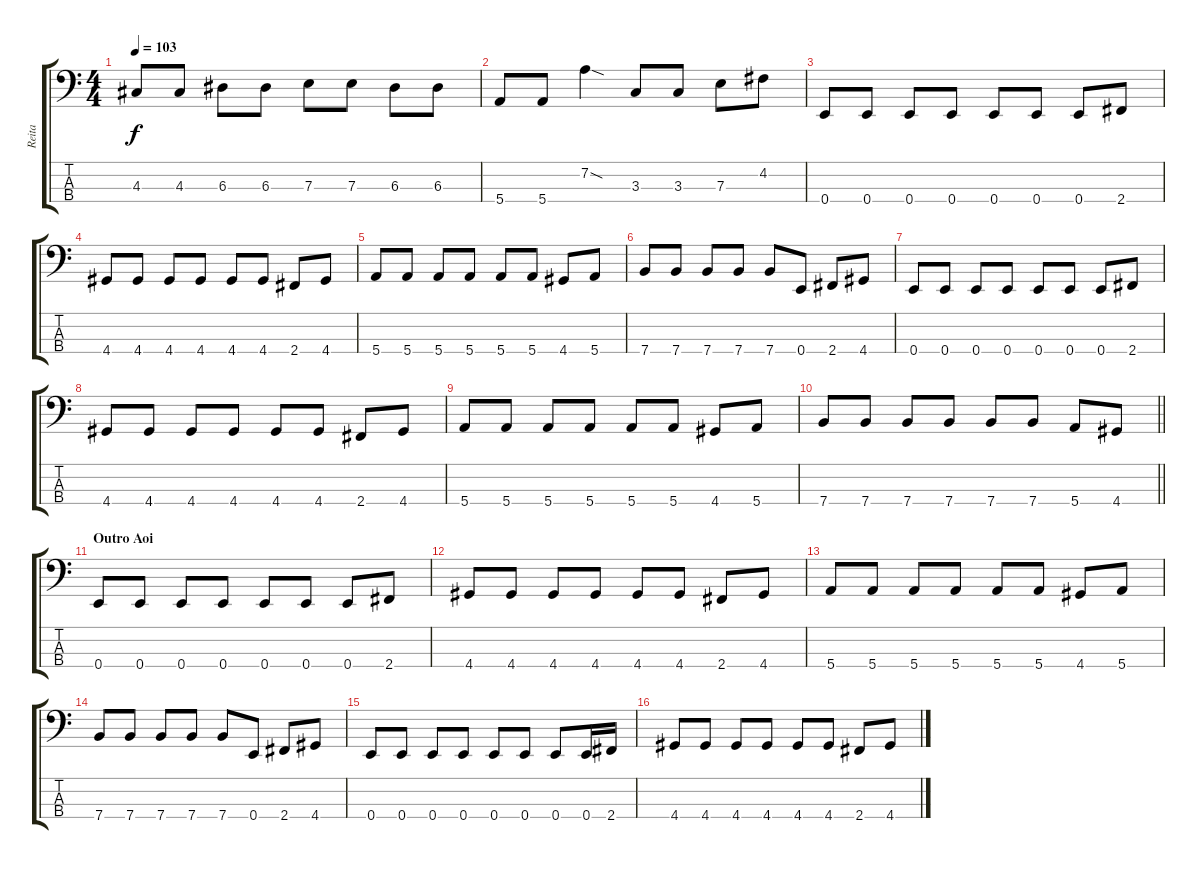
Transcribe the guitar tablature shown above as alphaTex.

\track ("Reita" "Reita") {instrument electricbassfinger}
\staff {score tabs}
\tuning (G2 D2 A1 E1) {hide}
\ts (4 4)
\tempo 103
\clef f4
\ks c
4.3{t}.8{dy f} 4.3.8 6.3.8 6.3.8 7.3.8 7.3.8 6.3.8 6.3.8 |
5.4.8 5.4.8 7.2{sod}.4 3.3.8 3.3.8 7.3.8 4.2.8 |
0.4.8 0.4.8 0.4.8 0.4.8 0.4.8 0.4.8 0.4.8 2.4.8 |
4.4.8 4.4.8 4.4.8 4.4.8 4.4.8 4.4.8 2.4.8 4.4.8 |
5.4.8 5.4.8 5.4.8 5.4.8 5.4.8 5.4.8 4.4.8 5.4.8 |
7.4.8 7.4.8 7.4.8 7.4.8 7.4.8 0.4.8 2.4.8 4.4.8 |
0.4.8 0.4.8 0.4.8 0.4.8 0.4.8 0.4.8 0.4.8 2.4.8 |
4.4.8 4.4.8 4.4.8 4.4.8 4.4.8 4.4.8 2.4.8 4.4.8 |
5.4.8 5.4.8 5.4.8 5.4.8 5.4.8 5.4.8 4.4.8 5.4.8 |
\barLineRight lightlight
7.4.8 7.4.8 7.4.8 7.4.8 7.4.8 7.4.8 5.4.8 4.4.8 |
\section ("" "Outro Aoi")
0.4.8 0.4.8 0.4.8 0.4.8 0.4.8 0.4.8 0.4.8 2.4.8 |
4.4.8 4.4.8 4.4.8 4.4.8 4.4.8 4.4.8 2.4.8 4.4.8 |
5.4.8 5.4.8 5.4.8 5.4.8 5.4.8 5.4.8 4.4.8 5.4.8 |
7.4.8 7.4.8 7.4.8 7.4.8 7.4.8 0.4.8 2.4.8 4.4.8 |
0.4.8 0.4.8 0.4.8 0.4.8 0.4.8 0.4.8 0.4.8 0.4.16 2.4.16 |
4.4.8 4.4.8 4.4.8 4.4.8 4.4.8 4.4.8 2.4.8 4.4.8
